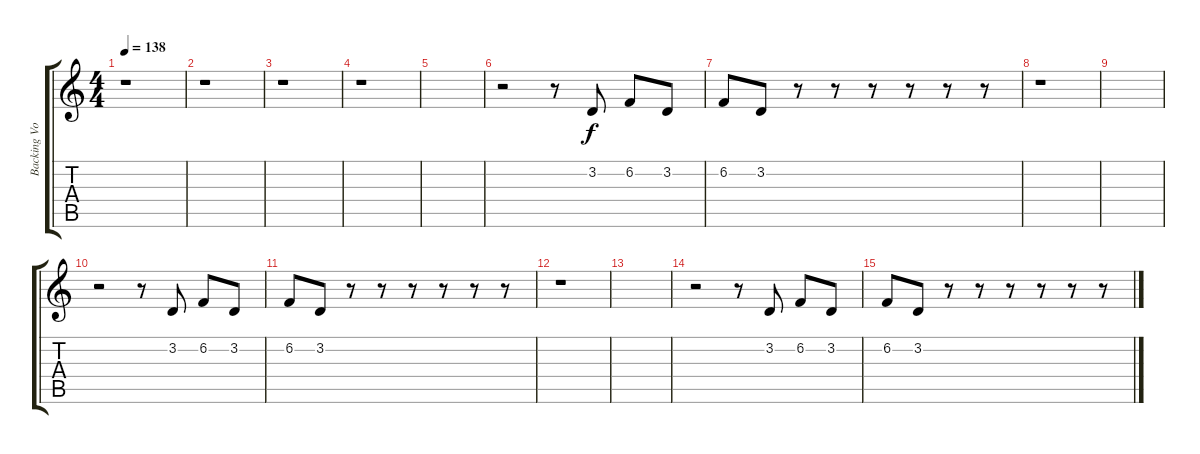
\track ("Backing Vocals" "Backing Vo") {instrument tenorsax}
\staff {score tabs}
\tuning (E4 B3 G3 D3 A2 E2) {hide}
\ts (4 4)
\tempo 138
\clef g2
\ks c
r.1{dy f} |
r.1 |
r.1 |
r.1 |
|
r.2 r.8 3.2.8 6.2.8 3.2.8 |
6.2.8 3.2.8 r.8 r.8 r.8 r.8 r.8 r.8 |
r.1 |
|
r.2 r.8 3.2.8 6.2.8 3.2.8 |
6.2.8 3.2.8 r.8 r.8 r.8 r.8 r.8 r.8 |
r.1 |
|
r.2 r.8 3.2.8 6.2.8 3.2.8 |
6.2.8 3.2.8 r.8 r.8 r.8 r.8 r.8 r.8
